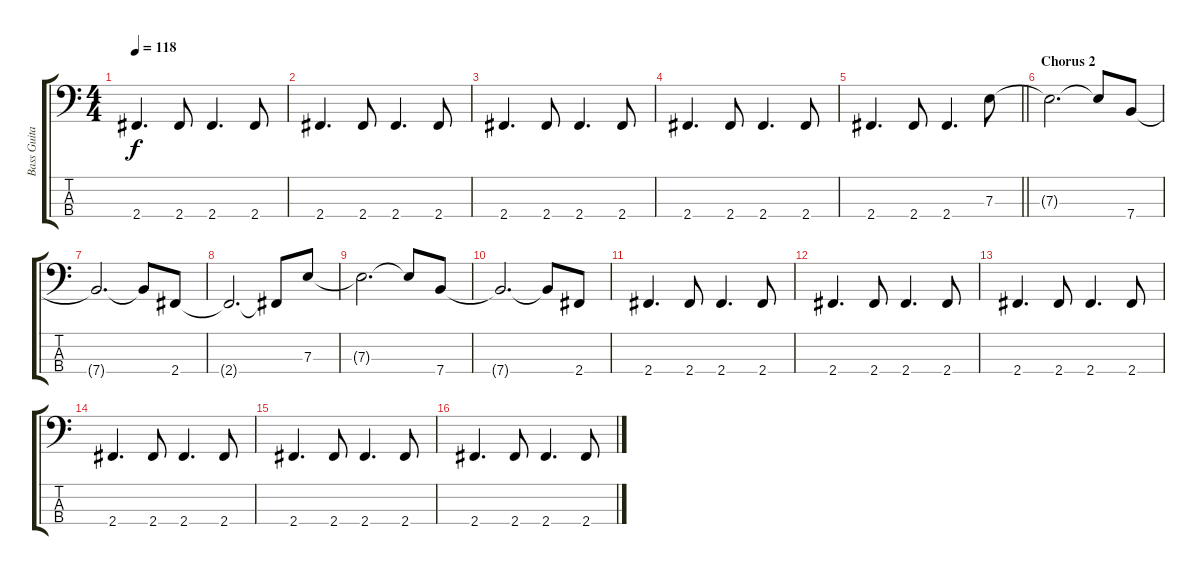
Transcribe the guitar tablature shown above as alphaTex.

\track ("Bass Guitar" "Bass Guita") {instrument electricbasspick}
\staff {score tabs}
\tuning (G2 D2 A1 E1) {hide}
\ts (4 4)
\tempo 118
\clef f4
\ks c
2.4.4{d dy f} 2.4.8 2.4.4{d} 2.4.8 |
2.4.4{d} 2.4.8 2.4.4{d} 2.4.8 |
2.4.4{d} 2.4.8 2.4.4{d} 2.4.8 |
2.4.4{d} 2.4.8 2.4.4{d} 2.4.8 |
\barLineRight lightlight
2.4.4{d} 2.4.8 2.4.4{d} 7.3.8 |
\section ("" "Chorus 2")
7.3{t}.2{d} 7.3{t}.8 7.4.8 |
7.4{t}.2{d} 7.4{t}.8 2.4.8 |
2.4{t}.2{d} 2.4{t}.8 7.3.8 |
7.3{t}.2{d} 7.3{t}.8 7.4.8 |
7.4{t}.2{d} 7.4{t}.8 2.4.8 |
2.4.4{d} 2.4.8 2.4.4{d} 2.4.8 |
2.4.4{d} 2.4.8 2.4.4{d} 2.4.8 |
2.4.4{d} 2.4.8 2.4.4{d} 2.4.8 |
2.4.4{d} 2.4.8 2.4.4{d} 2.4.8 |
2.4.4{d} 2.4.8 2.4.4{d} 2.4.8 |
2.4.4{d} 2.4.8 2.4.4{d} 2.4.8
